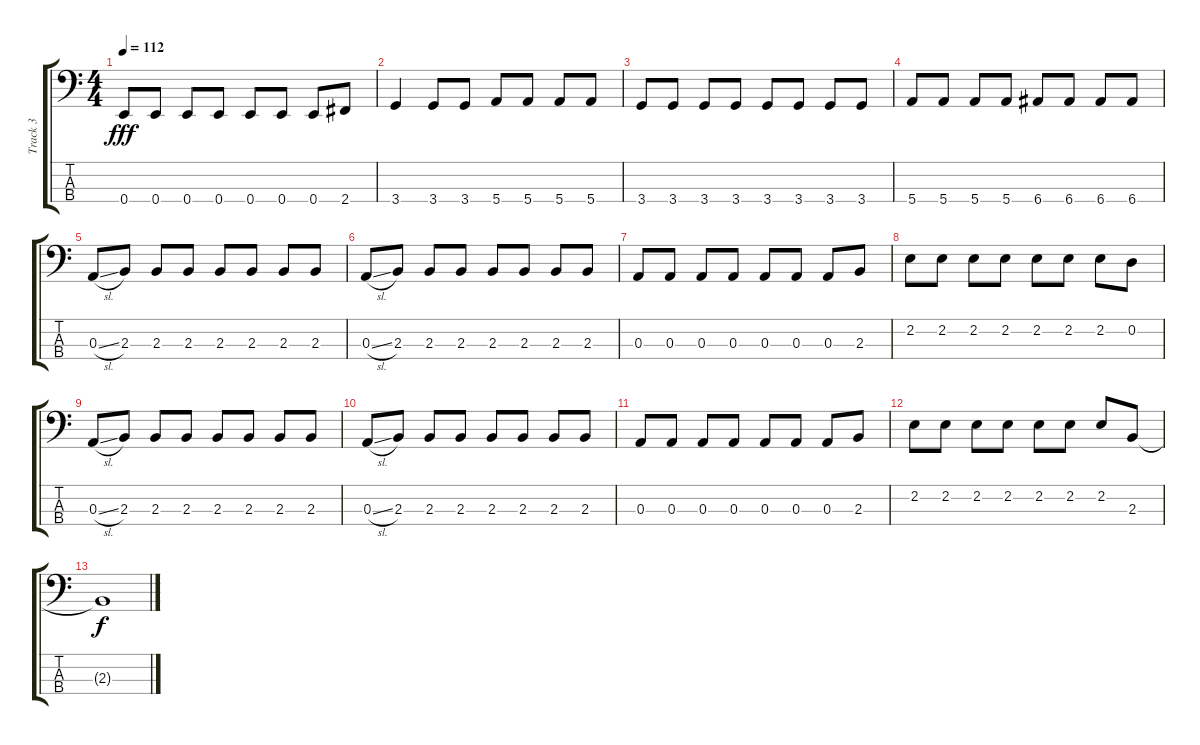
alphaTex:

\track ("Track 3" "Track 3") {instrument electricbassfinger}
\staff {score tabs}
\tuning (G2 D2 A1 E1) {hide}
\ts (4 4)
\tempo 112
\clef f4
\ks c
0.4.8{dy fff} 0.4.8 0.4.8 0.4.8 0.4.8 0.4.8 0.4.8 2.4.8 |
3.4.4 3.4.8 3.4.8 5.4.8 5.4.8 5.4.8 5.4.8 |
3.4.8 3.4.8 3.4.8 3.4.8 3.4.8 3.4.8 3.4.8 3.4.8 |
5.4.8 5.4.8 5.4.8 5.4.8 6.4.8 6.4.8 6.4.8 6.4.8 |
0.3{sl}.8 2.3.8 2.3.8 2.3.8 2.3.8 2.3.8 2.3.8 2.3.8 |
0.3{sl}.8 2.3.8 2.3.8 2.3.8 2.3.8 2.3.8 2.3.8 2.3.8 |
0.3.8 0.3.8 0.3.8 0.3.8 0.3.8 0.3.8 0.3.8 2.3.8 |
2.2.8 2.2.8 2.2.8 2.2.8 2.2.8 2.2.8 2.2.8 0.2.8 |
0.3{sl}.8 2.3.8 2.3.8 2.3.8 2.3.8 2.3.8 2.3.8 2.3.8 |
0.3{sl}.8 2.3.8 2.3.8 2.3.8 2.3.8 2.3.8 2.3.8 2.3.8 |
0.3.8 0.3.8 0.3.8 0.3.8 0.3.8 0.3.8 0.3.8 2.3.8 |
2.2.8 2.2.8 2.2.8 2.2.8 2.2.8 2.2.8 2.2.8 2.3.8 |
2.3{t}.1{dy f}
